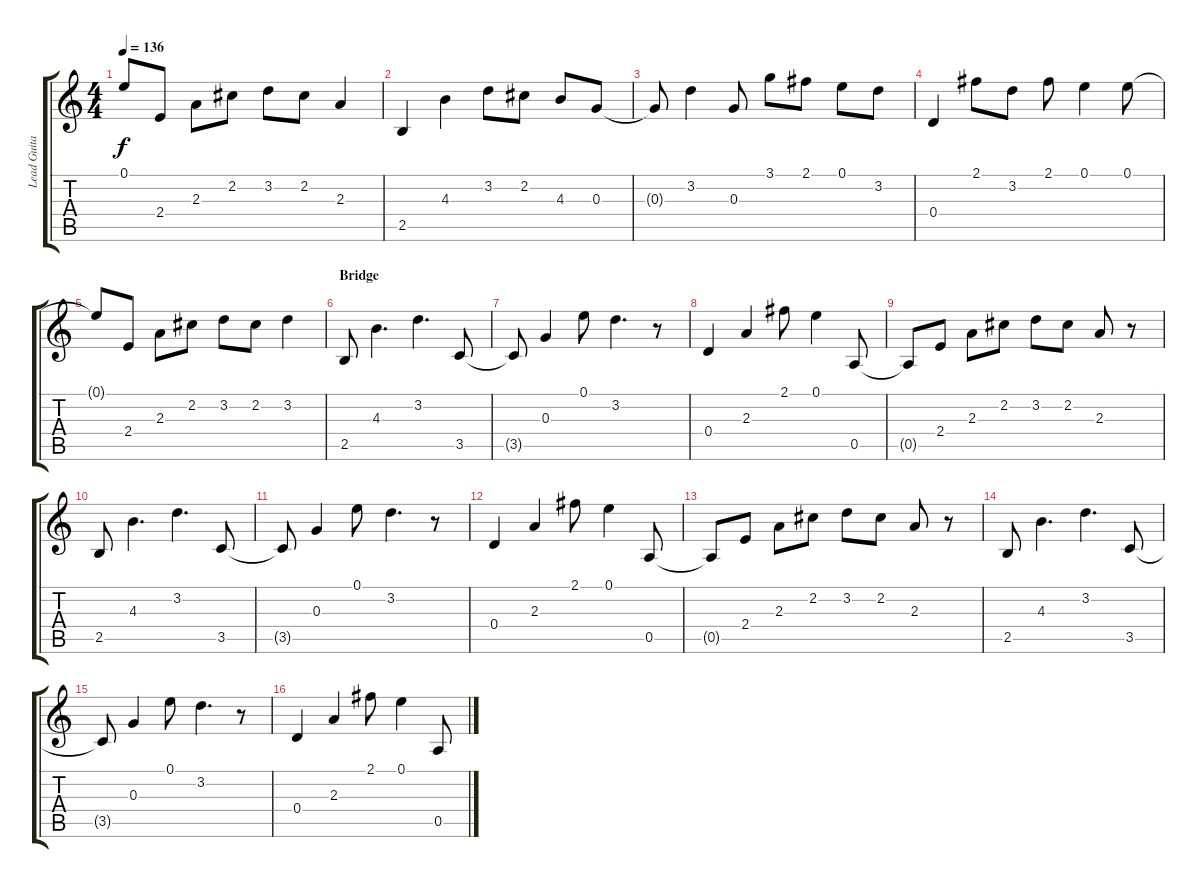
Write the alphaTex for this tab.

\track ("Lead Guitar" "Lead Guita") {instrument electricguitarjazz}
\staff {score tabs}
\tuning (E4 B3 G3 D3 A2 E2) {hide}
\ts (4 4)
\tempo 136
\clef g2
\ks c
0.1{t}.8{dy f} 2.4.8 2.3.8 2.2.8 3.2.8 2.2.8 2.3.4 |
2.5.4 4.3.4 3.2.8 2.2.8 4.3.8 0.3.8 |
0.3{t}.8 3.2.4 0.3.8 3.1.8 2.1.8 0.1.8 3.2.8 |
0.4.4 2.1.8 3.2.8 2.1.8 0.1.4 0.1.8 |
0.1{t}.8 2.4.8 2.3.8 2.2.8 3.2.8 2.2.8 3.2.4 |
\section ("" "Bridge")
2.5.8 4.3.4{d} 3.2.4{d} 3.5.8 |
3.5{t}.8 0.3.4 0.1.8 3.2.4{d} r.8 |
0.4.4 2.3.4 2.1.8 0.1.4 0.5.8 |
0.5{t}.8 2.4.8 2.3.8 2.2.8 3.2.8 2.2.8 2.3.8 r.8 |
2.5.8 4.3.4{d} 3.2.4{d} 3.5.8 |
3.5{t}.8 0.3.4 0.1.8 3.2.4{d} r.8 |
0.4.4 2.3.4 2.1.8 0.1.4 0.5.8 |
0.5{t}.8 2.4.8 2.3.8 2.2.8 3.2.8 2.2.8 2.3.8 r.8 |
2.5.8 4.3.4{d} 3.2.4{d} 3.5.8 |
3.5{t}.8 0.3.4 0.1.8 3.2.4{d} r.8 |
0.4.4 2.3.4 2.1.8 0.1.4 0.5.8
